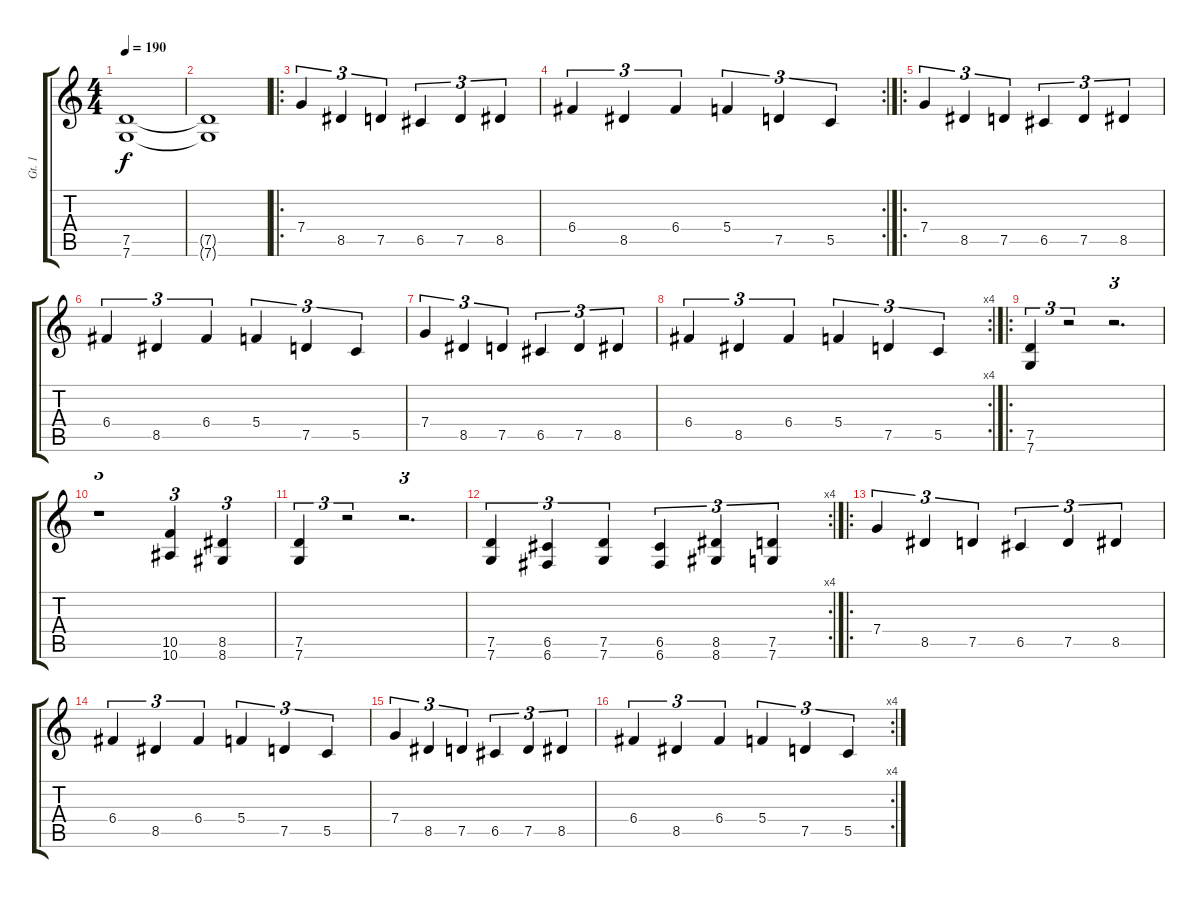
\track ("Gt. 1" "Gt. 1") {instrument overdrivenguitar}
\staff {score tabs}
\tuning (D4 A3 F3 C3 G2 C2) {hide}
\ts (4 4)
\tempo 190
\clef g2
\ks c
(7.5 7.6).1{dy f} |
(7.5{t} 7.6{t}).1 |
\ro
7.4.4{tu (3 2)} 8.5.4{tu (3 2)} 7.5.4{tu (3 2)} 6.5.4{tu (3 2)} 7.5.4{tu (3 2)} 8.5.4{tu (3 2)} |
\rc 2
6.4.4{tu (3 2)} 8.5.4{tu (3 2)} 6.4.4{tu (3 2)} 5.4.4{tu (3 2)} 7.5.4{tu (3 2)} 5.5.4{tu (3 2)} |
\ro
7.4.4{tu (3 2)} 8.5.4{tu (3 2)} 7.5.4{tu (3 2)} 6.5.4{tu (3 2)} 7.5.4{tu (3 2)} 8.5.4{tu (3 2)} |
6.4.4{tu (3 2)} 8.5.4{tu (3 2)} 6.4.4{tu (3 2)} 5.4.4{tu (3 2)} 7.5.4{tu (3 2)} 5.5.4{tu (3 2)} |
7.4.4{tu (3 2)} 8.5.4{tu (3 2)} 7.5.4{tu (3 2)} 6.5.4{tu (3 2)} 7.5.4{tu (3 2)} 8.5.4{tu (3 2)} |
\rc 4
6.4.4{tu (3 2)} 8.5.4{tu (3 2)} 6.4.4{tu (3 2)} 5.4.4{tu (3 2)} 7.5.4{tu (3 2)} 5.5.4{tu (3 2)} |
\ro
(7.5 7.6).4{tu (3 2)} r.2{tu (3 2)} r.2{d tu (3 2)} |
r.1{tu (3 2)} (10.5 10.6).4{tu (3 2)} (8.5 8.6).4{tu (3 2)} |
(7.5 7.6).4{tu (3 2)} r.2{tu (3 2)} r.2{d tu (3 2)} |
\rc 4
(7.5 7.6).4{tu (3 2)} (6.5 6.6).4{tu (3 2)} (7.5 7.6).4{tu (3 2)} (6.5 6.6).4{tu (3 2)} (8.5 8.6).4{tu (3 2)} (7.5 7.6).4{tu (3 2)} |
\ro
7.4.4{tu (3 2)} 8.5.4{tu (3 2)} 7.5.4{tu (3 2)} 6.5.4{tu (3 2)} 7.5.4{tu (3 2)} 8.5.4{tu (3 2)} |
6.4.4{tu (3 2)} 8.5.4{tu (3 2)} 6.4.4{tu (3 2)} 5.4.4{tu (3 2)} 7.5.4{tu (3 2)} 5.5.4{tu (3 2)} |
7.4.4{tu (3 2)} 8.5.4{tu (3 2)} 7.5.4{tu (3 2)} 6.5.4{tu (3 2)} 7.5.4{tu (3 2)} 8.5.4{tu (3 2)} |
\rc 4
6.4.4{tu (3 2)} 8.5.4{tu (3 2)} 6.4.4{tu (3 2)} 5.4.4{tu (3 2)} 7.5.4{tu (3 2)} 5.5.4{tu (3 2)}
